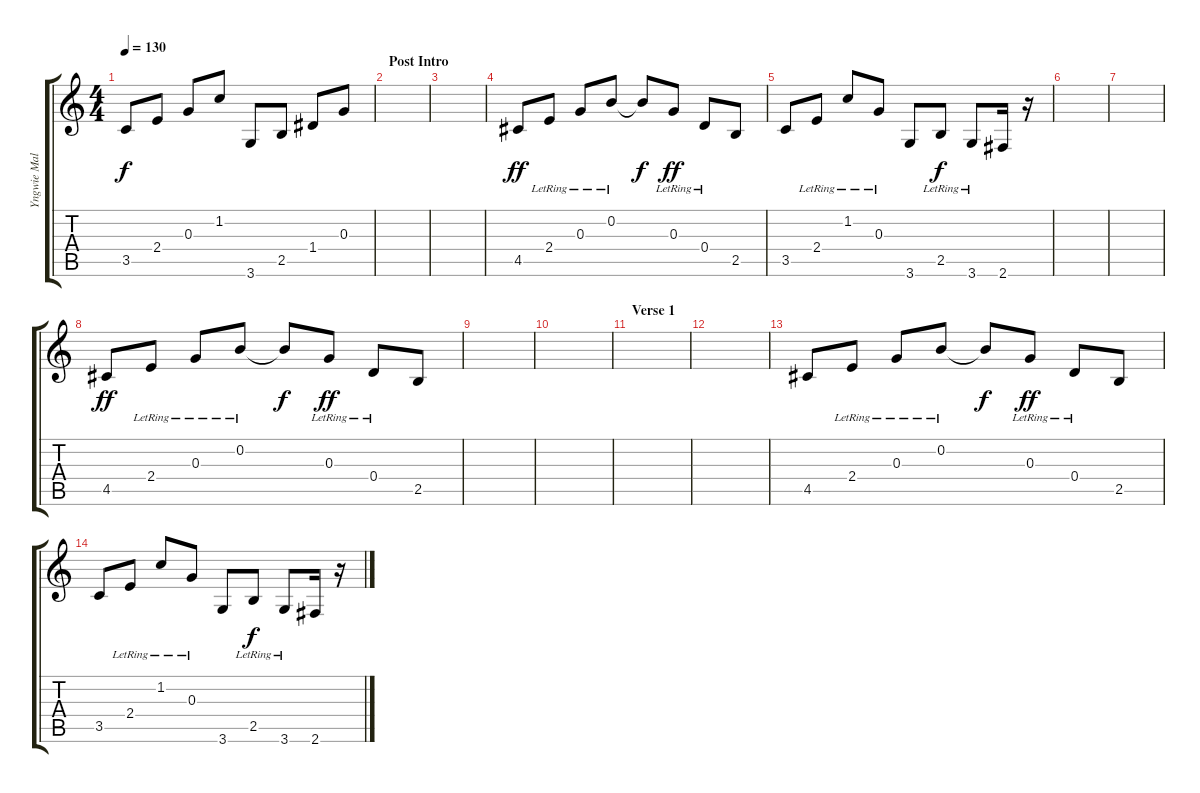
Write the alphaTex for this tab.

\track ("Yngwie Malmsteen (Solo)" "Yngwie Mal") {instrument distortionguitar}
\staff {score tabs}
\tuning (E4 B3 G3 D3 A2 E2) {hide}
\ts (4 4)
\tempo 130
\clef g2
\ks c
3.5.8{dy f instrument distortionguitar} 2.4.8 0.3.8 1.2.8 3.6.8 2.5.8 1.4.8 0.3.8 |
\section ("" "Post Intro")
|
|
4.5.8{dy ff volume 9 balance 12} 2.4{lr}.8 0.3{lr}.8 0.2{lr}.8 0.2{t}.8{dy f} 0.3{lr}.8{dy ff} 0.4{lr}.8 2.5.8 |
3.5.8 2.4{lr}.8 1.2{lr}.8 0.3{lr}.8 3.6.8 2.5{lr}.8{dy f} 3.6{lr}.8 2.6.16 r.16 |
|
|
4.5.8{dy ff volume 9 balance 12} 2.4{lr}.8 0.3{lr}.8 0.2{lr}.8 0.2{t}.8{dy f} 0.3{lr}.8{dy ff} 0.4{lr}.8 2.5.8 |
|
|
\section ("" "Verse 1")
|
|
4.5.8{volume 9 balance 12} 2.4{lr}.8 0.3{lr}.8 0.2{lr}.8 0.2{t}.8{dy f} 0.3{lr}.8{dy ff} 0.4{lr}.8 2.5.8 |
3.5.8 2.4{lr}.8 1.2{lr}.8 0.3{lr}.8 3.6.8 2.5{lr}.8{dy f} 3.6{lr}.8 2.6.16 r.16
